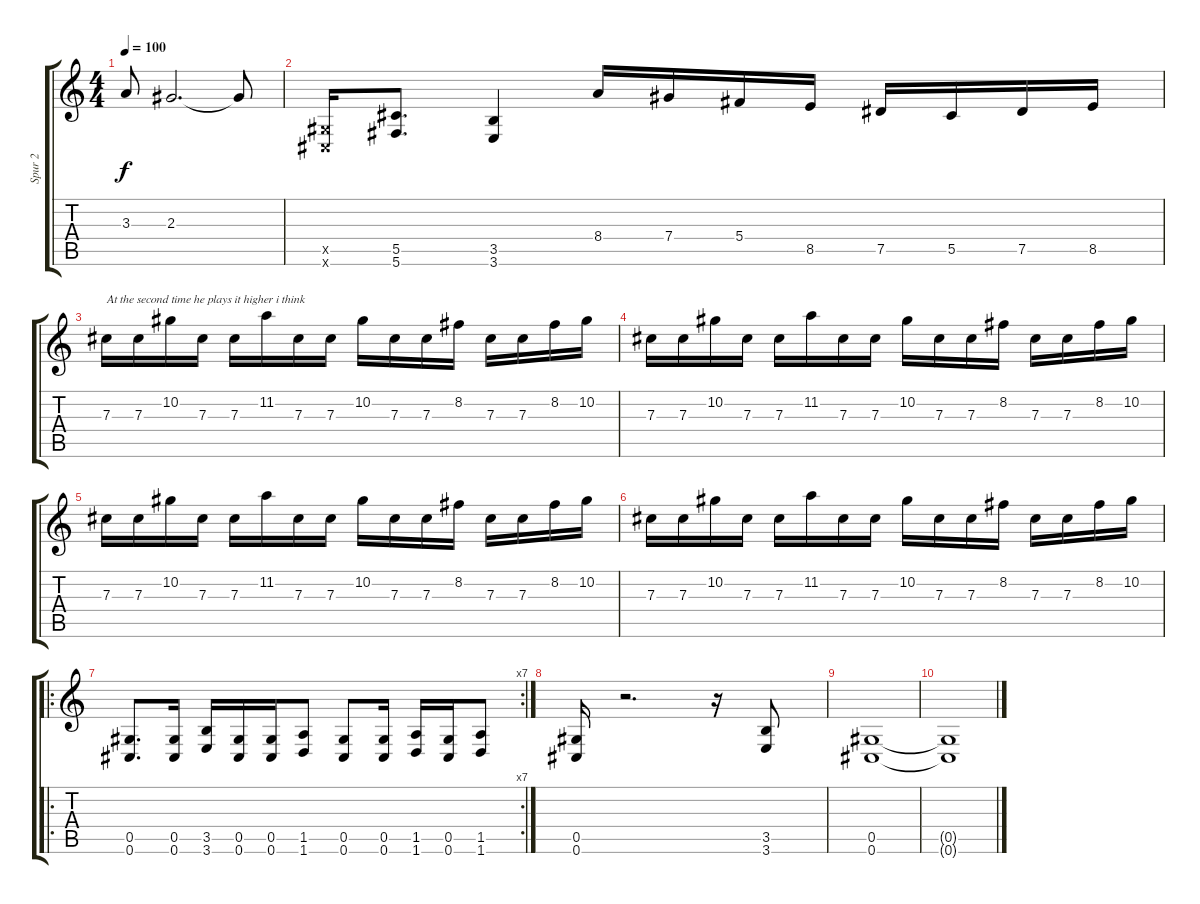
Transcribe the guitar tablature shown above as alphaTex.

\track ("Spur 2" "Spur 2") {instrument distortionguitar}
\staff {score tabs}
\tuning (Eb4 Bb3 Gb3 Db3 Ab2 Db2) {hide}
\ts (4 4)
\tempo 100
\clef g2
\ks c
3.3.8{dy f} 2.3.2{d} 2.3{t}.8 |
(0.5{x} 0.6{x}).16 (5.5 5.6).8{d} (3.5 3.6).4 8.4.16 7.4.16 5.4.16 8.5.16 7.5.16 5.5.16 7.5.16 8.5.16 |
7.3.16{txt "At the second time he plays it higher i think " volume 13} 7.3.16 10.2.16 7.3.16 7.3.16 11.2.16 7.3.16 7.3.16 10.2.16 7.3.16 7.3.16 8.2.16 7.3.16 7.3.16 8.2.16 10.2.16 |
7.3.16 7.3.16 10.2.16 7.3.16 7.3.16 11.2.16 7.3.16 7.3.16 10.2.16 7.3.16 7.3.16 8.2.16 7.3.16 7.3.16 8.2.16 10.2.16 |
7.3.16 7.3.16 10.2.16 7.3.16 7.3.16 11.2.16 7.3.16 7.3.16 10.2.16 7.3.16 7.3.16 8.2.16 7.3.16 7.3.16 8.2.16 10.2.16 |
7.3.16 7.3.16 10.2.16 7.3.16 7.3.16 11.2.16 7.3.16 7.3.16 10.2.16 7.3.16 7.3.16 8.2.16 7.3.16 7.3.16 8.2.16 10.2.16 |
\ro
\rc 7
(0.5 0.6).8{d} (0.5 0.6).16 (3.5 3.6).16 (0.5 0.6).16 (0.5 0.6).16 (1.5 1.6).8 (0.5 0.6).8 (0.5 0.6).16 (1.5 1.6).16 (0.5 0.6).16 (1.5 1.6).8 |
(0.5 0.6).16 r.2{d} r.16 (3.5 3.6).8 |
(0.5 0.6).1 |
(0.5{t} 0.6{t}).1
